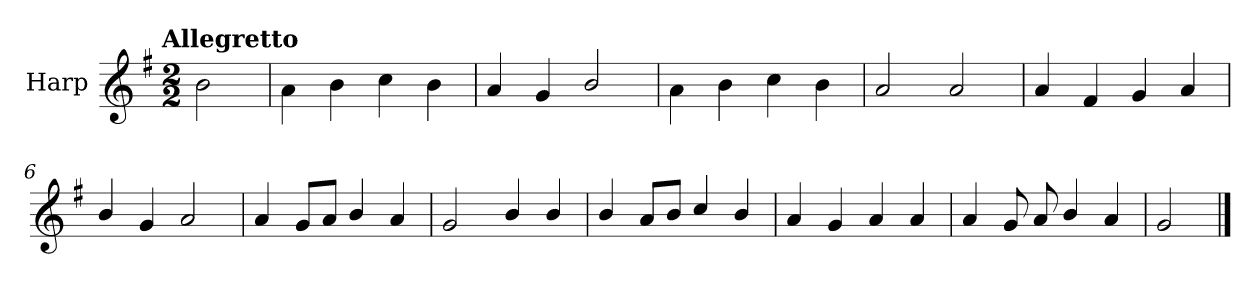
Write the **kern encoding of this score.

**kern
*part1
*staff1
*I"Harp
*I'Hrp.
*clefG2
*k[f#]
!!LO:TX:omd:t=Allegretto
*M2/2
*MM116
=
2b\
=1
4a\
4b\
4cc\
4b\
=2
4a/
4g/
2b/
=3
4a\
4b\
4cc\
4b\
=4
2a/
2a/
=5
4a/
4f#/
4g/
4a/
=6
4b/
4g/
2a/
=7
4a/
8g/L
8a/J
4b/
4a/
=8
2g/
4b/
4b/
!!LO:LB:g=z
=9
4b/
8a/L
8b/J
4cc/
4b/
=10
4a/
4g/
4a/
4a/
=11
4a/
8g/
8a/
4b/
4a/
=12
2g/
==
*-
